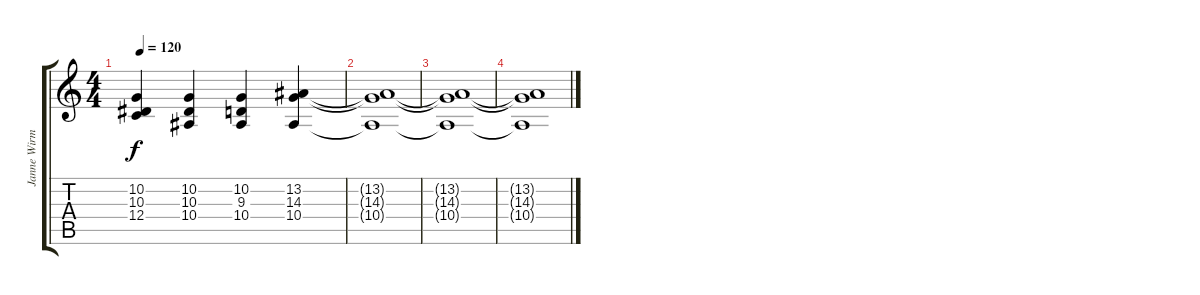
\track ("Janne Wirman 2" "Janne Wirm") {instrument choiraahs}
\staff {score tabs}
\tuning (D4 A3 F3 C3 G2 D2) {hide}
\ts (4 4)
\tempo 120
\clef g2
\ks c
(10.2 10.3 12.4).4{dy f} (10.2 10.3 10.4).4 (10.2 9.3 10.4).4 (13.2 14.3 10.4).4 |
(13.2{t} 14.3{t} 10.4{t}).1 |
(13.2{t} 14.3{t} 10.4{t}).1 |
(13.2{t} 14.3{t} 10.4{t}).1
